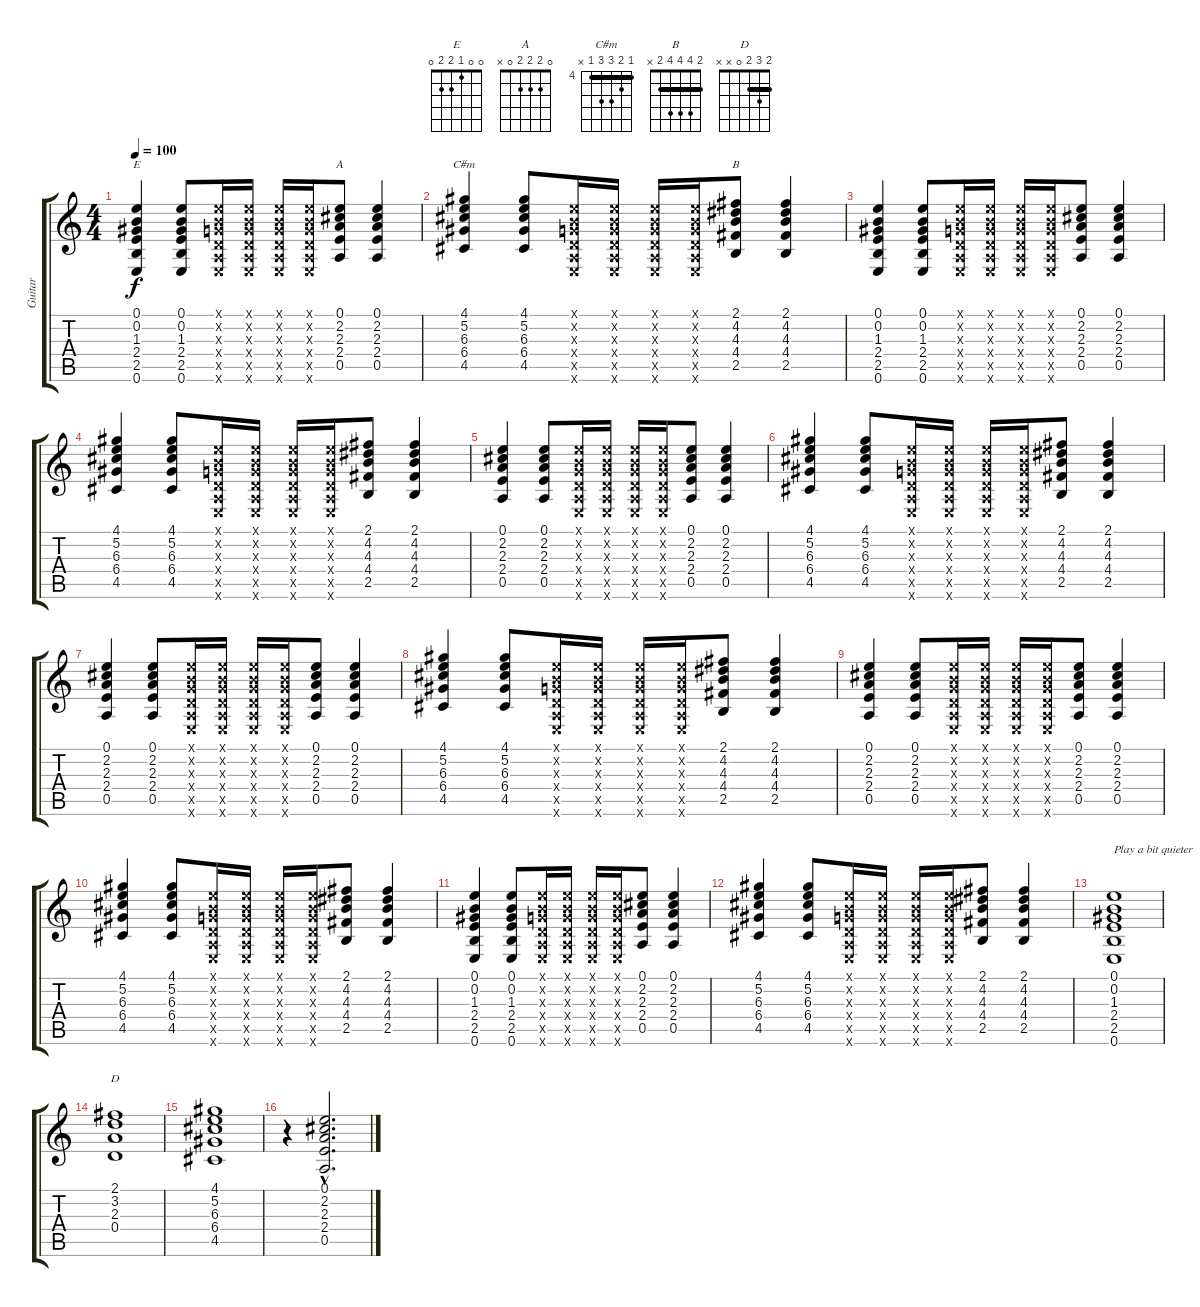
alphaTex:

\track ("Guitar" "Guitar") {instrument overdrivenguitar}
\staff {score tabs}
\tuning (E4 B3 G3 D3 A2 E2) {hide}
\chord ("E" 0 0 1 2 2 0)
\chord ("A" 0 2 2 2 0 x)
\chord ("C#m" 4 5 6 6 4 x) {firstfret 4 barre 4}
\chord ("B" 2 4 4 4 2 x) {barre 2}
\chord ("D" 2 3 2 0 x x) {barre 2}
\ts (4 4)
\tempo 100
\clef g2
\ks c
(0.1 0.2 1.3 2.4 2.5 0.6).4{ch "E" dy f} (0.1 0.2 1.3 2.4 2.5 0.6).8 (0.1{x} 0.2{x} 0.3{x} 0.4{x} 0.5{x} 0.6{x}).16 (0.1{x} 0.2{x} 0.3{x} 0.4{x} 0.5{x} 0.6{x}).16 (0.1{x} 0.2{x} 0.3{x} 0.4{x} 0.5{x} 0.6{x}).16 (0.1{x} 0.2{x} 0.3{x} 0.4{x} 0.5{x} 0.6{x}).16 (0.1 2.2 2.3 2.4 0.5).8{ch "A"} (0.1 2.2 2.3 2.4 0.5).4 |
(4.1 5.2 6.3 6.4 4.5).4{ch "C#m"} (4.1 5.2 6.3 6.4 4.5).8 (0.1{x} 0.2{x} 0.3{x} 0.4{x} 0.5{x} 0.6{x}).16 (0.1{x} 0.2{x} 0.3{x} 0.4{x} 0.5{x} 0.6{x}).16 (0.1{x} 0.2{x} 0.3{x} 0.4{x} 0.5{x} 0.6{x}).16 (0.1{x} 0.2{x} 0.3{x} 0.4{x} 0.5{x} 0.6{x}).16 (2.1 4.2 4.3 4.4 2.5).8{ch "B"} (2.1 4.2 4.3 4.4 2.5).4 |
(0.1 0.2 1.3 2.4 2.5 0.6).4 (0.1 0.2 1.3 2.4 2.5 0.6).8 (0.1{x} 0.2{x} 0.3{x} 0.4{x} 0.5{x} 0.6{x}).16 (0.1{x} 0.2{x} 0.3{x} 0.4{x} 0.5{x} 0.6{x}).16 (0.1{x} 0.2{x} 0.3{x} 0.4{x} 0.5{x} 0.6{x}).16 (0.1{x} 0.2{x} 0.3{x} 0.4{x} 0.5{x} 0.6{x}).16 (0.1 2.2 2.3 2.4 0.5).8 (0.1 2.2 2.3 2.4 0.5).4 |
(4.1 5.2 6.3 6.4 4.5).4 (4.1 5.2 6.3 6.4 4.5).8 (0.1{x} 0.2{x} 0.3{x} 0.4{x} 0.5{x} 0.6{x}).16 (0.1{x} 0.2{x} 0.3{x} 0.4{x} 0.5{x} 0.6{x}).16 (0.1{x} 0.2{x} 0.3{x} 0.4{x} 0.5{x} 0.6{x}).16 (0.1{x} 0.2{x} 0.3{x} 0.4{x} 0.5{x} 0.6{x}).16 (2.1 4.2 4.3 4.4 2.5).8 (2.1 4.2 4.3 4.4 2.5).4 |
(0.1 2.2 2.3 2.4 0.5).4 (0.1 2.2 2.3 2.4 0.5).8 (0.1{x} 0.2{x} 0.3{x} 0.4{x} 0.5{x} 0.6{x}).16 (0.1{x} 0.2{x} 0.3{x} 0.4{x} 0.5{x} 0.6{x}).16 (0.1{x} 0.2{x} 0.3{x} 0.4{x} 0.5{x} 0.6{x}).16 (0.1{x} 0.2{x} 0.3{x} 0.4{x} 0.5{x} 0.6{x}).16 (0.1 2.2 2.3 2.4 0.5).8 (0.1 2.2 2.3 2.4 0.5).4 |
(4.1 5.2 6.3 6.4 4.5).4 (4.1 5.2 6.3 6.4 4.5).8 (0.1{x} 0.2{x} 0.3{x} 0.4{x} 0.5{x} 0.6{x}).16 (0.1{x} 0.2{x} 0.3{x} 0.4{x} 0.5{x} 0.6{x}).16 (0.1{x} 0.2{x} 0.3{x} 0.4{x} 0.5{x} 0.6{x}).16 (0.1{x} 0.2{x} 0.3{x} 0.4{x} 0.5{x} 0.6{x}).16 (2.1 4.2 4.3 4.4 2.5).8 (2.1 4.2 4.3 4.4 2.5).4 |
(0.1 2.2 2.3 2.4 0.5).4 (0.1 2.2 2.3 2.4 0.5).8 (0.1{x} 0.2{x} 0.3{x} 0.4{x} 0.5{x} 0.6{x}).16 (0.1{x} 0.2{x} 0.3{x} 0.4{x} 0.5{x} 0.6{x}).16 (0.1{x} 0.2{x} 0.3{x} 0.4{x} 0.5{x} 0.6{x}).16 (0.1{x} 0.2{x} 0.3{x} 0.4{x} 0.5{x} 0.6{x}).16 (0.1 2.2 2.3 2.4 0.5).8 (0.1 2.2 2.3 2.4 0.5).4 |
(4.1 5.2 6.3 6.4 4.5).4 (4.1 5.2 6.3 6.4 4.5).8 (0.1{x} 0.2{x} 0.3{x} 0.4{x} 0.5{x} 0.6{x}).16 (0.1{x} 0.2{x} 0.3{x} 0.4{x} 0.5{x} 0.6{x}).16 (0.1{x} 0.2{x} 0.3{x} 0.4{x} 0.5{x} 0.6{x}).16 (0.1{x} 0.2{x} 0.3{x} 0.4{x} 0.5{x} 0.6{x}).16 (2.1 4.2 4.3 4.4 2.5).8 (2.1 4.2 4.3 4.4 2.5).4 |
(0.1 2.2 2.3 2.4 0.5).4 (0.1 2.2 2.3 2.4 0.5).8 (0.1{x} 0.2{x} 0.3{x} 0.4{x} 0.5{x} 0.6{x}).16 (0.1{x} 0.2{x} 0.3{x} 0.4{x} 0.5{x} 0.6{x}).16 (0.1{x} 0.2{x} 0.3{x} 0.4{x} 0.5{x} 0.6{x}).16 (0.1{x} 0.2{x} 0.3{x} 0.4{x} 0.5{x} 0.6{x}).16 (0.1 2.2 2.3 2.4 0.5).8 (0.1 2.2 2.3 2.4 0.5).4 |
(4.1 5.2 6.3 6.4 4.5).4 (4.1 5.2 6.3 6.4 4.5).8 (0.1{x} 0.2{x} 0.3{x} 0.4{x} 0.5{x} 0.6{x}).16 (0.1{x} 0.2{x} 0.3{x} 0.4{x} 0.5{x} 0.6{x}).16 (0.1{x} 0.2{x} 0.3{x} 0.4{x} 0.5{x} 0.6{x}).16 (0.1{x} 0.2{x} 0.3{x} 0.4{x} 0.5{x} 0.6{x}).16 (2.1 4.2 4.3 4.4 2.5).8 (2.1 4.2 4.3 4.4 2.5).4 |
(0.1 0.2 1.3 2.4 2.5 0.6).4 (0.1 0.2 1.3 2.4 2.5 0.6).8 (0.1{x} 0.2{x} 0.3{x} 0.4{x} 0.5{x} 0.6{x}).16 (0.1{x} 0.2{x} 0.3{x} 0.4{x} 0.5{x} 0.6{x}).16 (0.1{x} 0.2{x} 0.3{x} 0.4{x} 0.5{x} 0.6{x}).16 (0.1{x} 0.2{x} 0.3{x} 0.4{x} 0.5{x} 0.6{x}).16 (0.1 2.2 2.3 2.4 0.5).8 (0.1 2.2 2.3 2.4 0.5).4 |
(4.1 5.2 6.3 6.4 4.5).4 (4.1 5.2 6.3 6.4 4.5).8 (0.1{x} 0.2{x} 0.3{x} 0.4{x} 0.5{x} 0.6{x}).16 (0.1{x} 0.2{x} 0.3{x} 0.4{x} 0.5{x} 0.6{x}).16 (0.1{x} 0.2{x} 0.3{x} 0.4{x} 0.5{x} 0.6{x}).16 (0.1{x} 0.2{x} 0.3{x} 0.4{x} 0.5{x} 0.6{x}).16 (2.1 4.2 4.3 4.4 2.5).8 (2.1 4.2 4.3 4.4 2.5).4 |
(0.1 0.2 1.3 2.4 2.5 0.6).1{txt "Play a bit quieter" volume 10} |
(2.1 3.2 2.3 0.4).1{ch "D"} |
(4.1 5.2 6.3 6.4 4.5).1 |
r.4 (0.1{hac} 2.2{hac} 2.3{hac} 2.4{hac} 0.5{hac}).2{d}
